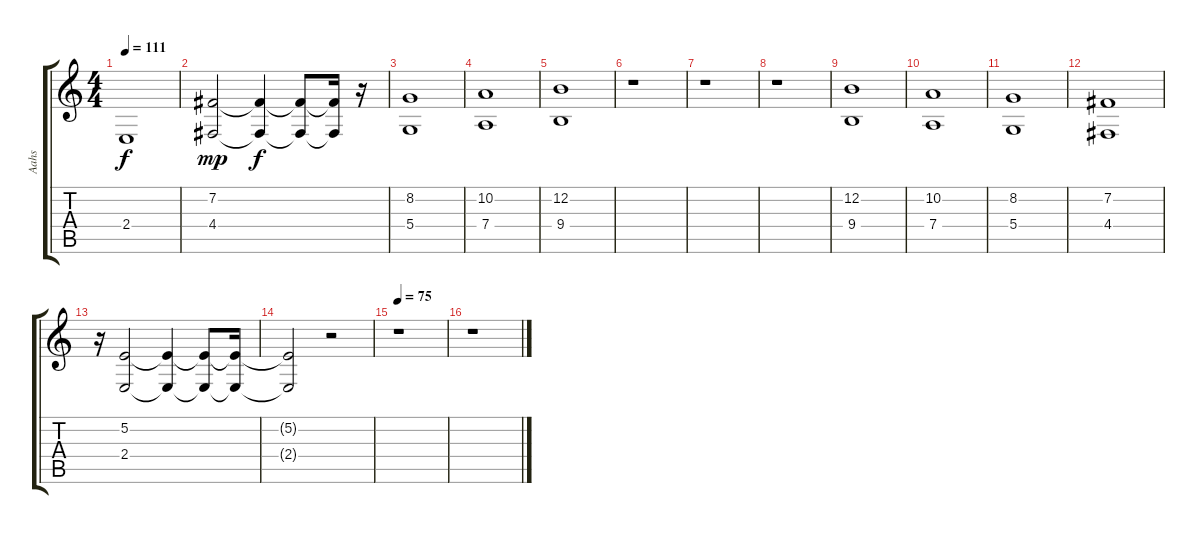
\track ("Aahs" "Aahs") {instrument choiraahs}
\staff {score tabs}
\tuning (E4 B3 G3 D3 A2 E2) {hide}
\ts (4 4)
\tempo 111
\clef g2
\ks c
2.4.1{dy f} |
(7.2 4.4).2{dy mp} (7.2{t} 4.4{t}).4{dy f} (7.2{t} 4.4{t}).8 (7.2{t} 4.4{t}).16 r.16 |
(8.2 5.4).1 |
(10.2 7.4).1 |
(12.2 9.4).1 |
r.1 |
r.1 |
r.1 |
(12.2 9.4).1 |
(10.2 7.4).1 |
(8.2 5.4).1 |
(7.2 4.4).1 |
r.16 (5.2 2.4).2 (5.2{t} 2.4{t}).4 (5.2{t} 2.4{t}).8 (5.2{t} 2.4{t}).16 |
(5.2{t} 2.4{t}).2 r.2 |
\tempo 75
r.1 |
r.1
